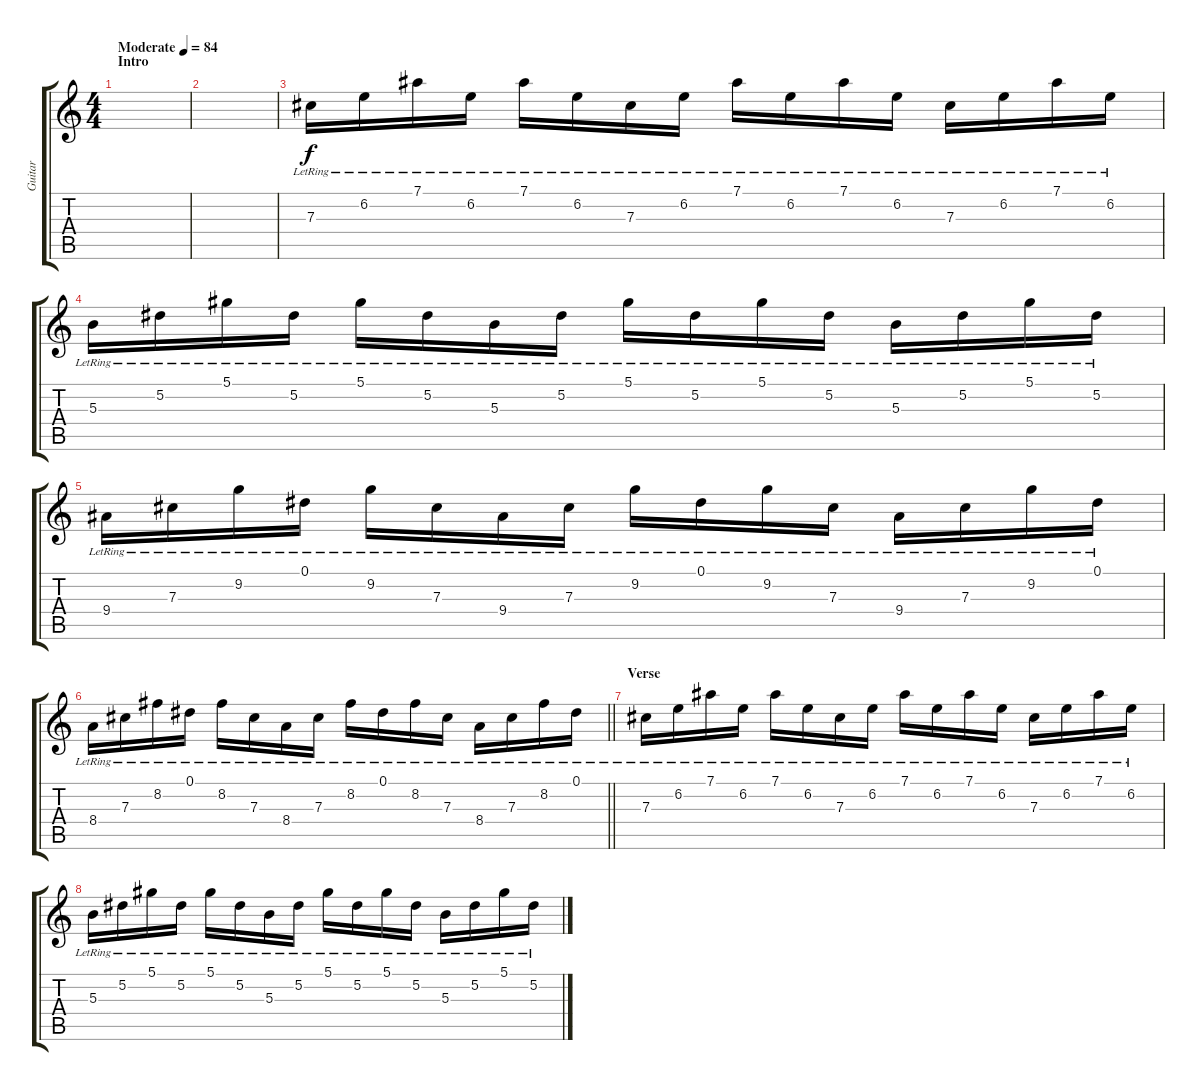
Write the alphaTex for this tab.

\track ("Guitar" "Guitar") {instrument acousticguitarsteel}
\staff {score tabs}
\tuning (Eb4 Bb3 Gb3 Db3 Ab2 Eb2) {hide}
\ts (4 4)
\section ("" "Intro")
\tempo (84 "Moderate")
\clef g2
\ks c
|
|
7.3{lr}.16{volume 11} 6.2{lr}.16 7.1{lr}.16 6.2{lr}.16 7.1{lr}.16 6.2{lr}.16 7.3{lr}.16 6.2{lr}.16 7.1{lr}.16 6.2{lr}.16 7.1{lr}.16 6.2{lr}.16 7.3{lr}.16 6.2{lr}.16 7.1{lr}.16 6.2{lr}.16 |
5.3{lr}.16 5.2{lr}.16 5.1{lr}.16 5.2{lr}.16 5.1{lr}.16 5.2{lr}.16 5.3{lr}.16 5.2{lr}.16 5.1{lr}.16 5.2{lr}.16 5.1{lr}.16 5.2{lr}.16 5.3{lr}.16 5.2{lr}.16 5.1{lr}.16 5.2{lr}.16 |
9.4{lr}.16 7.3{lr}.16 9.2{lr}.16 0.1{lr}.16 9.2{lr}.16 7.3{lr}.16 9.4{lr}.16 7.3{lr}.16 9.2{lr}.16 0.1{lr}.16 9.2{lr}.16 7.3{lr}.16 9.4{lr}.16 7.3{lr}.16 9.2{lr}.16 0.1{lr}.16 |
\barLineRight lightlight
8.4{lr}.16 7.3{lr}.16 8.2{lr}.16 0.1{lr}.16 8.2{lr}.16 7.3{lr}.16 8.4{lr}.16 7.3{lr}.16 8.2{lr}.16 0.1{lr}.16 8.2{lr}.16 7.3{lr}.16 8.4{lr}.16 7.3{lr}.16 8.2{lr}.16 0.1{lr}.16 |
\section ("" "Verse")
7.3{lr}.16 6.2{lr}.16 7.1{lr}.16 6.2{lr}.16 7.1{lr}.16 6.2{lr}.16 7.3{lr}.16 6.2{lr}.16 7.1{lr}.16 6.2{lr}.16 7.1{lr}.16 6.2{lr}.16 7.3{lr}.16 6.2{lr}.16 7.1{lr}.16 6.2{lr}.16 |
5.3{lr}.16 5.2{lr}.16 5.1{lr}.16 5.2{lr}.16 5.1{lr}.16 5.2{lr}.16 5.3{lr}.16 5.2{lr}.16 5.1{lr}.16 5.2{lr}.16 5.1{lr}.16 5.2{lr}.16 5.3{lr}.16 5.2{lr}.16 5.1{lr}.16 5.2{lr}.16
